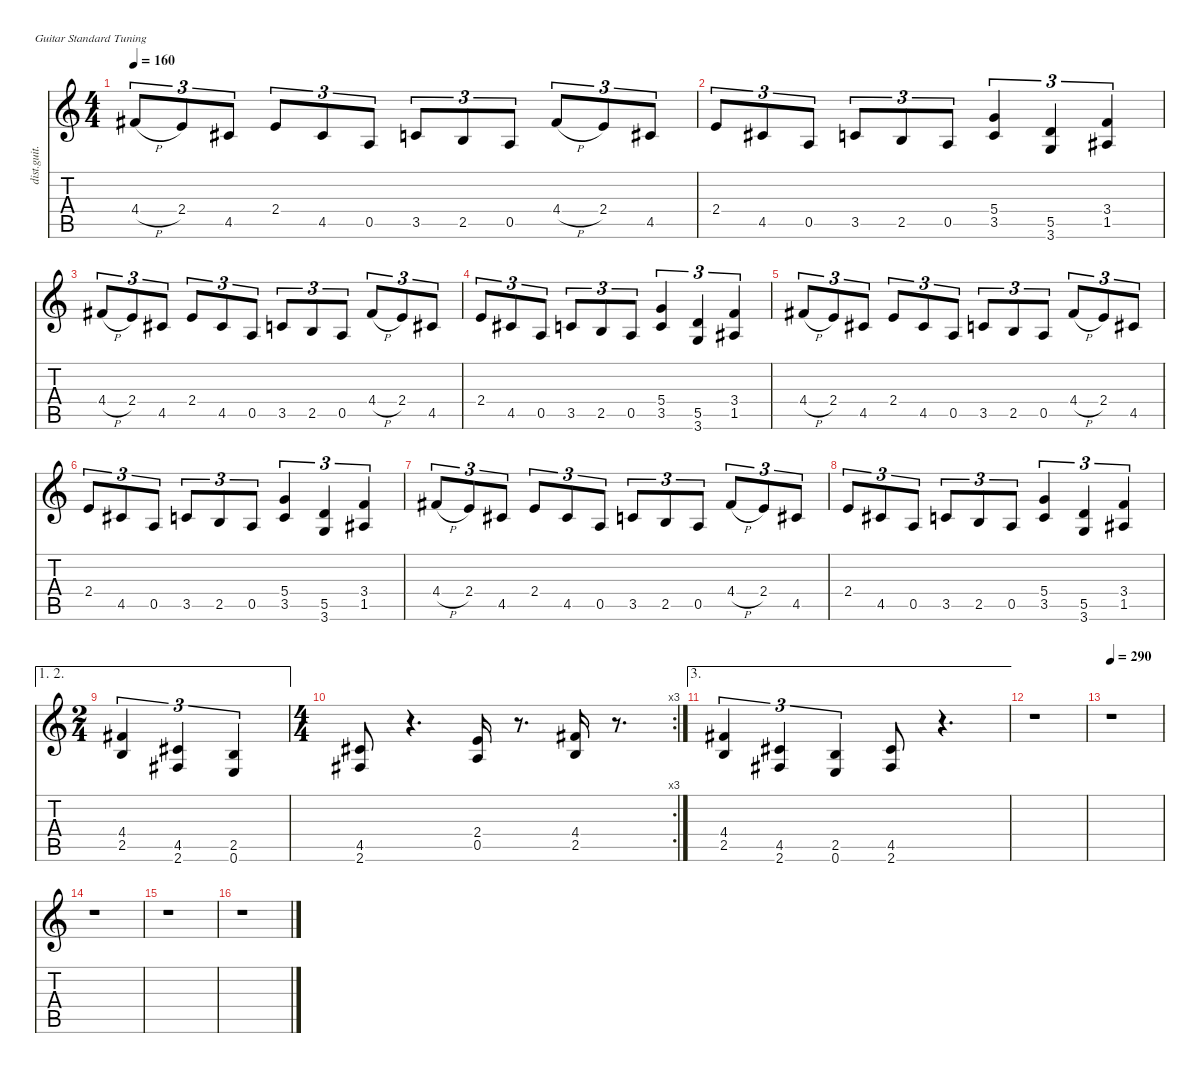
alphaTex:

\defaultSystemsLayout 4
\hideDynamics
\bracketExtendMode nobrackets
\otherSystemsTrackNameOrientation horizontal
\track ("Marty Friedman" "dist.guit.") {instrument distortionguitar}
\staff {score tabs}
\tuning (E4 B3 G3 D3 A2 E2)
\ts (4 4)
\tempo 160
\clef g2
\ks c
4.4{h acc #}.8{tu (3 2) dy f beam Up} 2.4.8{tu (3 2) beam Up} 4.5{acc #}.8{tu (3 2) beam Up} 2.4.8{tu (3 2) beam Up} 4.5{acc #}.8{tu (3 2) beam Up} 0.5.8{tu (3 2) beam Up} 3.5.8{tu (3 2) beam Up} 2.5.8{tu (3 2) beam Up} 0.5.8{tu (3 2) beam Up} 4.4{h acc #}.8{tu (3 2) beam Up} 2.4.8{tu (3 2) beam Up} 4.5{acc #}.8{tu (3 2) beam Up} |
2.4.8{tu (3 2) beam Up} 4.5{acc #}.8{tu (3 2) beam Up} 0.5.8{tu (3 2) beam Up} 3.5.8{tu (3 2) beam Up} 2.5.8{tu (3 2) beam Up} 0.5.8{tu (3 2) beam Up} (5.4 3.5).4{tu (3 2) beam Up} (5.5 3.6).4{tu (3 2) beam Up} (3.4 1.5{acc #}).4{tu (3 2) beam Up} |
4.4{h acc #}.8{tu (3 2) beam Up} 2.4.8{tu (3 2) beam Up} 4.5{acc #}.8{tu (3 2) beam Up} 2.4.8{tu (3 2) beam Up} 4.5{acc #}.8{tu (3 2) beam Up} 0.5.8{tu (3 2) beam Up} 3.5.8{tu (3 2) beam Up} 2.5.8{tu (3 2) beam Up} 0.5.8{tu (3 2) beam Up} 4.4{h acc #}.8{tu (3 2) beam Up} 2.4.8{tu (3 2) beam Up} 4.5{acc #}.8{tu (3 2) beam Up} |
2.4.8{tu (3 2) beam Up} 4.5{acc #}.8{tu (3 2) beam Up} 0.5.8{tu (3 2) beam Up} 3.5.8{tu (3 2) beam Up} 2.5.8{tu (3 2) beam Up} 0.5.8{tu (3 2) beam Up} (5.4 3.5).4{tu (3 2) beam Up} (5.5 3.6).4{tu (3 2) beam Up} (3.4 1.5{acc #}).4{tu (3 2) beam Up} |
4.4{h acc #}.8{tu (3 2) beam Up} 2.4.8{tu (3 2) beam Up} 4.5{acc #}.8{tu (3 2) beam Up} 2.4.8{tu (3 2) beam Up} 4.5{acc #}.8{tu (3 2) beam Up} 0.5.8{tu (3 2) beam Up} 3.5.8{tu (3 2) beam Up} 2.5.8{tu (3 2) beam Up} 0.5.8{tu (3 2) beam Up} 4.4{h acc #}.8{tu (3 2) beam Up} 2.4.8{tu (3 2) beam Up} 4.5{acc #}.8{tu (3 2) beam Up} |
2.4.8{tu (3 2) beam Up} 4.5{acc #}.8{tu (3 2) beam Up} 0.5.8{tu (3 2) beam Up} 3.5.8{tu (3 2) beam Up} 2.5.8{tu (3 2) beam Up} 0.5.8{tu (3 2) beam Up} (5.4 3.5).4{tu (3 2) beam Up} (5.5 3.6).4{tu (3 2) beam Up} (3.4 1.5{acc #}).4{tu (3 2) beam Up} |
4.4{h acc #}.8{tu (3 2) beam Up} 2.4.8{tu (3 2) beam Up} 4.5{acc #}.8{tu (3 2) beam Up} 2.4.8{tu (3 2) beam Up} 4.5{acc #}.8{tu (3 2) beam Up} 0.5.8{tu (3 2) beam Up} 3.5.8{tu (3 2) beam Up} 2.5.8{tu (3 2) beam Up} 0.5.8{tu (3 2) beam Up} 4.4{h acc #}.8{tu (3 2) beam Up} 2.4.8{tu (3 2) beam Up} 4.5{acc #}.8{tu (3 2) beam Up} |
2.4.8{tu (3 2) beam Up} 4.5{acc #}.8{tu (3 2) beam Up} 0.5.8{tu (3 2) beam Up} 3.5.8{tu (3 2) beam Up} 2.5.8{tu (3 2) beam Up} 0.5.8{tu (3 2) beam Up} (5.4 3.5).4{tu (3 2) beam Up} (5.5 3.6).4{tu (3 2) beam Up} (3.4 1.5{acc #}).4{tu (3 2) beam Up} |
\ae (1 2)
\ts (2 4)
\beaming (8 2 2)
(4.4{acc #} 2.5).4{tu (3 2) beam Up} (4.5{acc #} 2.6{acc #}).4{tu (3 2) beam Up} (2.5 0.6).4{tu (3 2) beam Up} |
\rc 3
\ts (4 4)
\beaming (8 2 2 2 2)
(4.5{acc #} 2.6{acc #}).8{beam Up} r.4{d beam Up} (2.4 0.5).16{beam Up} r.8{d beam Up} (4.4{acc #} 2.5).16{beam Up} r.8{d beam Up} |
\ae 3
(4.4{acc #} 2.5).4{tu (3 2) beam Up} (4.5{acc #} 2.6{acc #}).4{tu (3 2) beam Up} (2.5 0.6).4{tu (3 2) beam Up} (4.5{acc #} 2.6{acc #}).8{beam Up} r.4{d beam Up} |
r.1{beam Down} |
\tempo 290
r.1{beam Down} |
r.1{beam Down} |
r.1{beam Down} |
r.1{beam Down}
